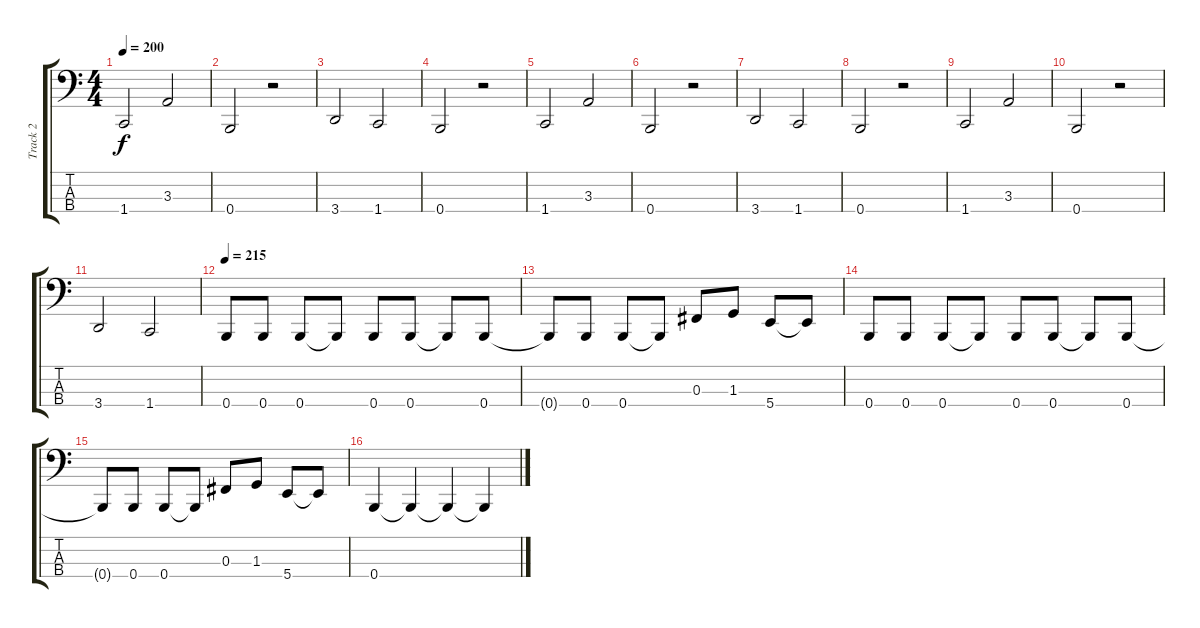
\track ("Track 2" "Track 2") {instrument electricbassfinger}
\staff {score tabs}
\tuning (E2 B1 Gb1 B0) {hide}
\ts (4 4)
\tempo 200
\clef f4
\ks c
1.4.2{dy f} 3.3.2 |
0.4.2 r.2 |
3.4.2 1.4.2 |
0.4.2 r.2 |
1.4.2 3.3.2 |
0.4.2 r.2 |
3.4.2 1.4.2 |
0.4.2 r.2 |
1.4.2 3.3.2 |
0.4.2 r.2 |
3.4.2 1.4.2 |
\tempo 215
0.4.8 0.4.8 0.4.8 0.4{t}.8 0.4.8 0.4.8 0.4{t}.8 0.4.8 |
0.4{t}.8 0.4.8 0.4.8 0.4{t}.8 0.3.8 1.3.8 5.4.8 5.4{t}.8 |
0.4.8 0.4.8 0.4.8 0.4{t}.8 0.4.8 0.4.8 0.4{t}.8 0.4.8 |
0.4{t}.8 0.4.8 0.4.8 0.4{t}.8 0.3.8 1.3.8 5.4.8 5.4{t}.8 |
0.4.4 0.4{t}.4 0.4{t}.4 0.4{t}.4
